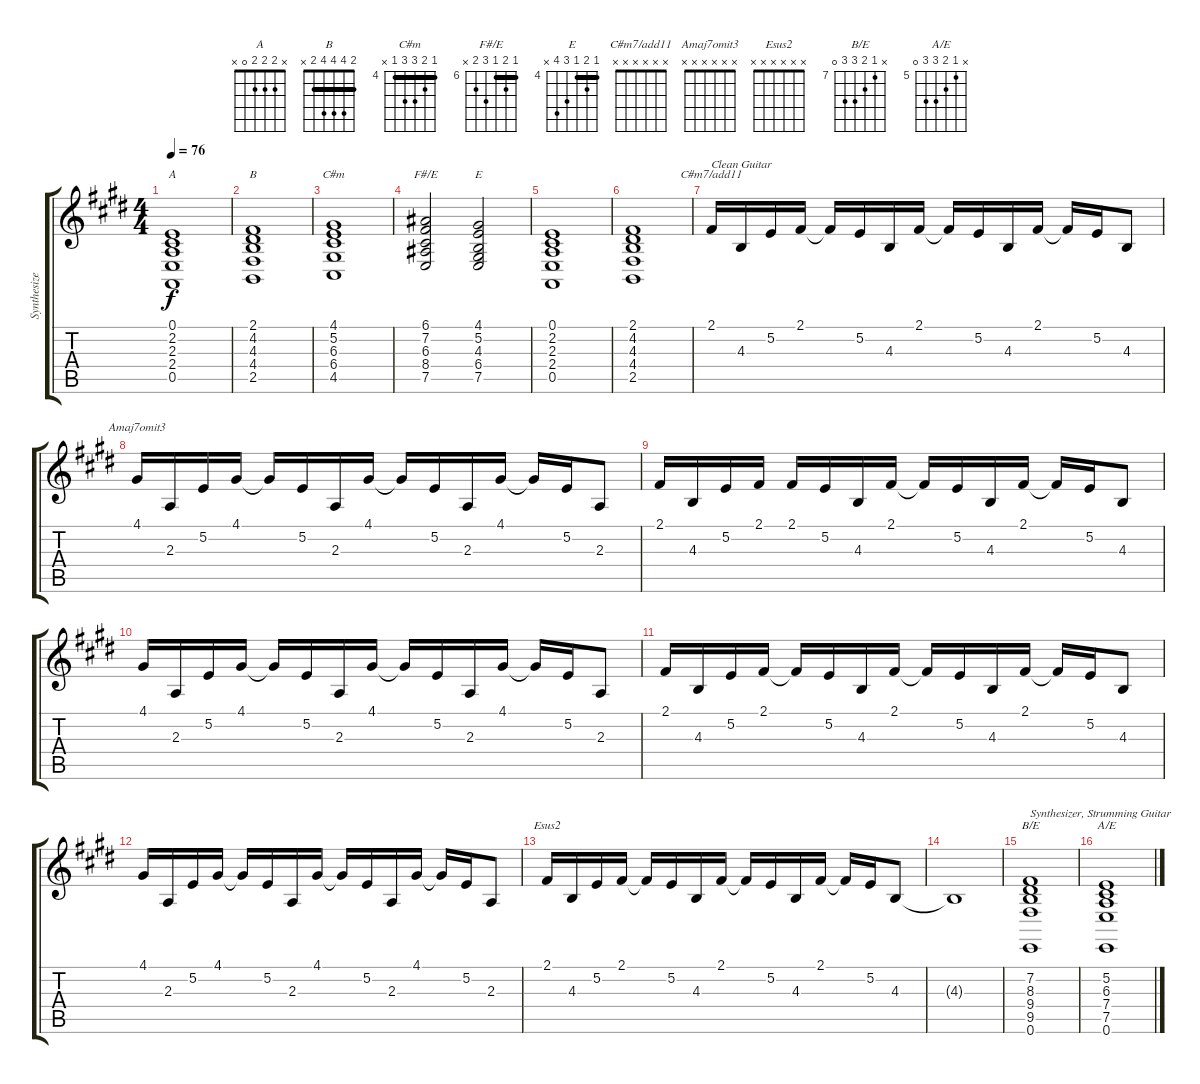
\track ("Synthesizer" "Synthesize") {instrument synthstrings1}
\staff {score tabs}
\tuning (E4 B3 G3 D3 A2 E2) {hide}
\chord ("A" x 2 2 2 0 x)
\chord ("B" 2 4 4 4 2 x) {barre 2}
\chord ("C#m" 4 5 6 6 4 x) {firstfret 4 barre 4}
\chord ("F#/E" 6 7 6 8 7 x) {firstfret 6 barre 6}
\chord ("E" 4 5 4 6 7 x) {firstfret 4 barre 4}
\chord ("C#m7/add11" x x x x x x)
\chord ("Amaj7omit3" x x x x x x)
\chord ("Esus2" x x x x x x)
\chord ("B/E" x 7 8 9 9 0) {firstfret 7}
\chord ("A/E" x 5 6 7 7 0) {firstfret 5}
\ts (4 4)
\tempo 76
\clef g2
\ks c#minor
(0.1 2.2 2.3 2.4 0.5).1{ch "A" dy f} |
(2.1 4.2 4.3 4.4 2.5).1{ch "B"} |
(4.1 5.2 6.3 6.4 4.5).1{ch "C#m"} |
(6.1 7.2 6.3 8.4 7.5).2{ch "F#/E"} (4.1 5.2 4.3 6.4 7.5).2{ch "E"} |
(0.1 2.2 2.3 2.4 0.5).1 |
(2.1 4.2 4.3 4.4 2.5).1 |
2.1.16{ch "C#m7/add11" txt "Clean Guitar" volume 0} 4.3.16 5.2.16 2.1.16 2.1{t}.16 5.2.16 4.3.16 2.1.16 2.1{t}.16 5.2.16 4.3.16 2.1.16 2.1{t}.16 5.2.16 4.3.8 |
4.1.16{ch "Amaj7omit3"} 2.3.16 5.2.16 4.1.16 4.1{t}.16 5.2.16 2.3.16 4.1.16 4.1{t}.16 5.2.16 2.3.16 4.1.16 4.1{t}.16 5.2.16 2.3.8 |
2.1.16 4.3.16 5.2.16 2.1.16 2.1.16 5.2.16 4.3.16 2.1.16 2.1{t}.16 5.2.16 4.3.16 2.1.16 2.1{t}.16 5.2.16 4.3.8 |
4.1.16 2.3.16 5.2.16 4.1.16 4.1{t}.16 5.2.16 2.3.16 4.1.16 4.1{t}.16 5.2.16 2.3.16 4.1.16 4.1{t}.16 5.2.16 2.3.8 |
2.1.16 4.3.16 5.2.16 2.1.16 2.1{t}.16 5.2.16 4.3.16 2.1.16 2.1{t}.16 5.2.16 4.3.16 2.1.16 2.1{t}.16 5.2.16 4.3.8 |
4.1.16 2.3.16 5.2.16 4.1.16 4.1{t}.16 5.2.16 2.3.16 4.1.16 4.1{t}.16 5.2.16 2.3.16 4.1.16 4.1{t}.16 5.2.16 2.3.8 |
2.1.16{ch "Esus2"} 4.3.16 5.2.16 2.1.16 2.1{t}.16 5.2.16 4.3.16 2.1.16 2.1{t}.16 5.2.16 4.3.16 2.1.16 2.1{t}.16 5.2.16 4.3.8 |
4.3{t}.1 |
(7.2 8.3 9.4 9.5 0.6).1{ch "B/E" txt "Synthesizer, Strumming Guitar" volume 11 instrument synthstrings1} |
(5.2 6.3 7.4 7.5 0.6).1{ch "A/E"}
